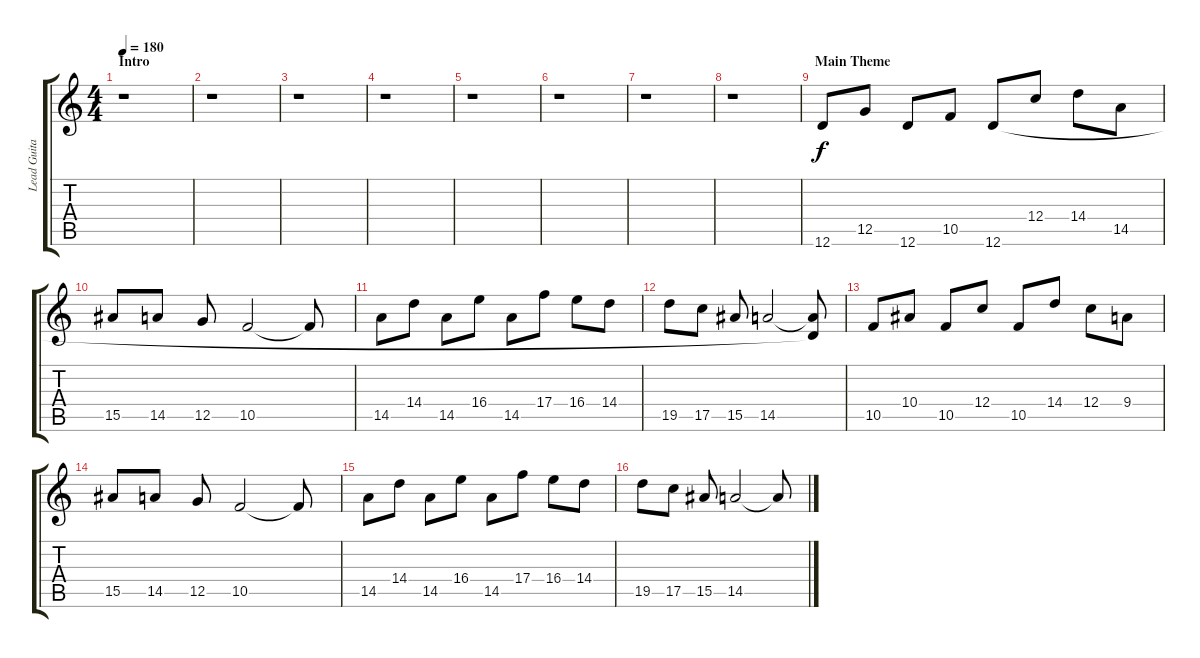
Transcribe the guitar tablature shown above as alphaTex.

\track ("Lead Guitar 2" "Lead Guita") {instrument distortionguitar}
\staff {score tabs}
\tuning (D4 A3 F3 C3 G2 D2) {hide}
\ts (4 4)
\section ("" "Intro")
\tempo 180
\clef g2
\ks c
r.1{dy f instrument distortionguitar} |
r.1 |
r.1 |
r.1 |
r.1 |
r.1 |
r.1 |
r.1 |
\section ("" "Main Theme")
12.6.8 12.5.8 12.6.8 10.5.8 12.6.8 12.4.8 14.4.8 14.5.8 |
15.5.8 14.5.8 12.5.8 10.5.2 10.5{t}.8 |
14.5.8 14.4.8 14.5.8 16.4.8 14.5.8 17.4.8 16.4.8 14.4.8 |
19.5.8 17.5.8 15.5.8 14.5.2 (14.5{t} 12.6{t}).8 |
10.5.8 10.4.8 10.5.8 12.4.8 10.5.8 14.4.8 12.4.8 9.4.8 |
15.5.8 14.5.8 12.5.8 10.5.2 10.5{t}.8 |
14.5.8 14.4.8 14.5.8 16.4.8 14.5.8 17.4.8 16.4.8 14.4.8 |
19.5.8 17.5.8 15.5.8 14.5.2 14.5{t}.8
